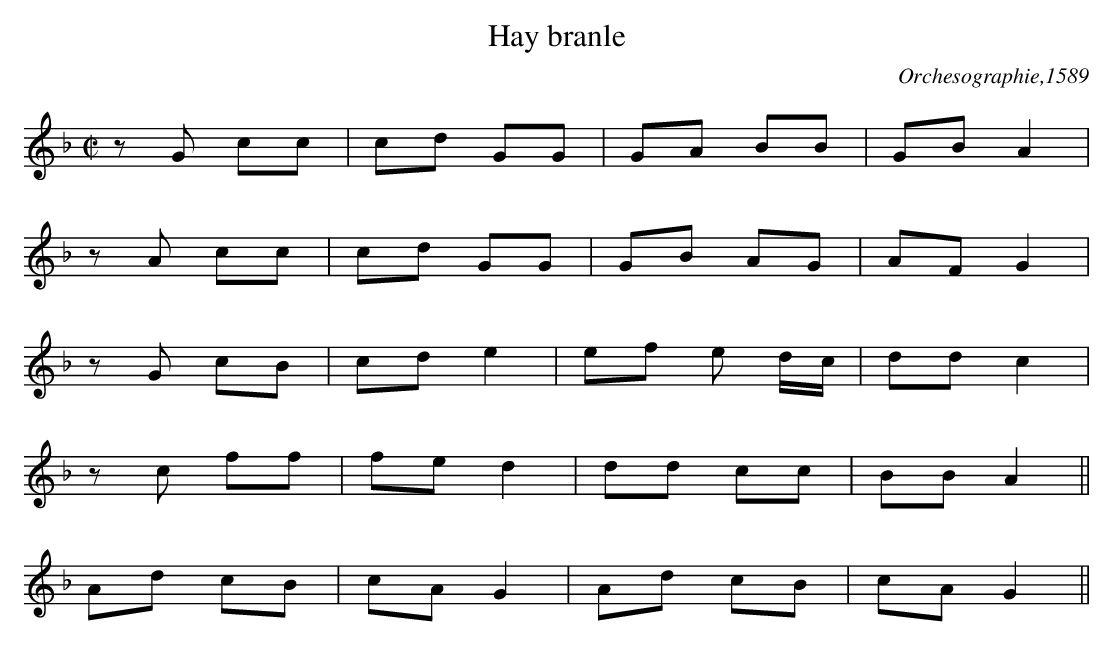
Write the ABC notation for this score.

X:1
T:Hay branle
C:Orchesographie,1589
M:C|
K:G dorian
zG cc | cd GG | GA BB | GB A2 |
zA cc | cd GG | GB AG | AF G2 |
zG cB | cd e2 | ef e d/c/ | dd c2 |
zc ff | fe d2 | dd cc | BB A2 ||
Ad cB | cA G2 | Ad cB | cA G2 ||
